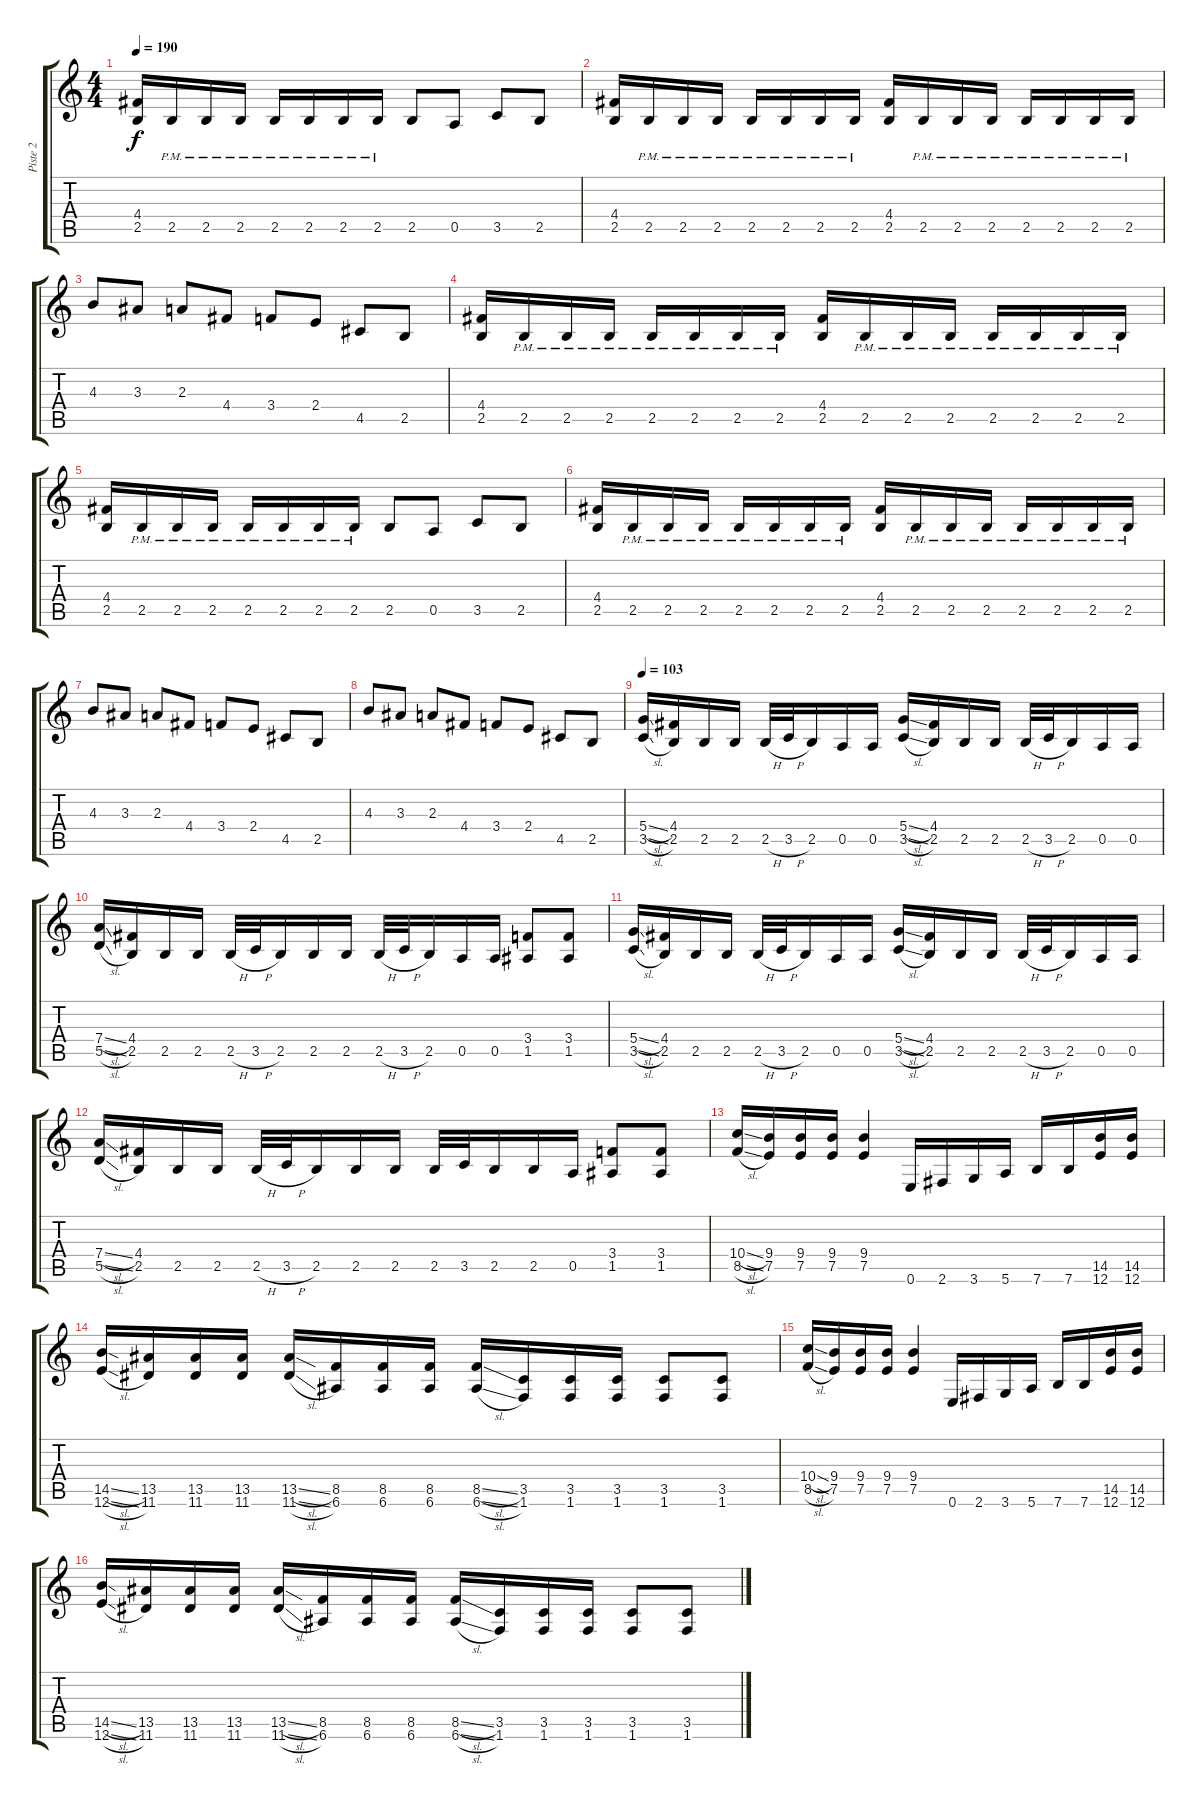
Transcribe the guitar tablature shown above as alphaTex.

\track ("Piste 2" "Piste 2") {instrument distortionguitar}
\staff {score tabs}
\tuning (E4 B3 G3 D3 A2 E2) {hide}
\ts (4 4)
\tempo 190
\clef g2
\ks c
(4.4 2.5).16{dy f} 2.5{pm}.16 2.5{pm}.16 2.5{pm}.16 2.5{pm}.16 2.5{pm}.16 2.5{pm}.16 2.5{pm}.16 2.5.8 0.5.8 3.5.8 2.5.8 |
(4.4 2.5).16 2.5{pm}.16 2.5{pm}.16 2.5{pm}.16 2.5{pm}.16 2.5{pm}.16 2.5{pm}.16 2.5{pm}.16 (4.4 2.5).16 2.5{pm}.16 2.5{pm}.16 2.5{pm}.16 2.5{pm}.16 2.5{pm}.16 2.5{pm}.16 2.5{pm}.16 |
4.3.8 3.3.8 2.3.8 4.4.8 3.4.8 2.4.8 4.5.8 2.5.8 |
(4.4 2.5).16 2.5{pm}.16 2.5{pm}.16 2.5{pm}.16 2.5{pm}.16 2.5{pm}.16 2.5{pm}.16 2.5{pm}.16 (4.4 2.5).16 2.5{pm}.16 2.5{pm}.16 2.5{pm}.16 2.5{pm}.16 2.5{pm}.16 2.5{pm}.16 2.5{pm}.16 |
(4.4 2.5).16 2.5{pm}.16 2.5{pm}.16 2.5{pm}.16 2.5{pm}.16 2.5{pm}.16 2.5{pm}.16 2.5{pm}.16 2.5.8 0.5.8 3.5.8 2.5.8 |
(4.4 2.5).16 2.5{pm}.16 2.5{pm}.16 2.5{pm}.16 2.5{pm}.16 2.5{pm}.16 2.5{pm}.16 2.5{pm}.16 (4.4 2.5).16 2.5{pm}.16 2.5{pm}.16 2.5{pm}.16 2.5{pm}.16 2.5{pm}.16 2.5{pm}.16 2.5{pm}.16 |
4.3.8 3.3.8 2.3.8 4.4.8 3.4.8 2.4.8 4.5.8 2.5.8 |
4.3.8 3.3.8 2.3.8 4.4.8 3.4.8 2.4.8 4.5.8 2.5.8 |
\tempo 103
(5.4{sl} 3.5{sl}).16 (4.4 2.5).16 2.5.16 2.5.16 2.5{h}.32 3.5{h}.32 2.5.16 0.5.16 0.5.16 (5.4{sl} 3.5{sl}).16 (4.4 2.5).16 2.5.16 2.5.16 2.5{h}.32 3.5{h}.32 2.5.16 0.5.16 0.5.16 |
(7.4{sl} 5.5{sl}).16 (4.4 2.5).16 2.5.16 2.5.16 2.5{h}.32 3.5{h}.32 2.5.16 2.5.16 2.5.16 2.5{h}.32 3.5{h}.32 2.5.16 0.5.16 0.5.16 (3.4 1.5).8 (3.4 1.5).8 |
(5.4{sl} 3.5{sl}).16 (4.4 2.5).16 2.5.16 2.5.16 2.5{h}.32 3.5{h}.32 2.5.16 0.5.16 0.5.16 (5.4{sl} 3.5{sl}).16 (4.4 2.5).16 2.5.16 2.5.16 2.5{h}.32 3.5{h}.32 2.5.16 0.5.16 0.5.16 |
(7.4{sl} 5.5{sl}).16 (4.4 2.5).16 2.5.16 2.5.16 2.5{h}.32 3.5{h}.32 2.5.16 2.5.16 2.5.16 2.5.32 3.5.32 2.5.16 2.5.16 0.5.16 (3.4 1.5).8 (3.4 1.5).8 |
(10.4{sl} 8.5{sl}).16 (9.4 7.5).16 (9.4 7.5).16 (9.4 7.5).16 (9.4 7.5).4 0.6.16 2.6.16 3.6.16 5.6.16 7.6.16 7.6.16 (14.5 12.6).16 (14.5 12.6).16 |
(14.5{sl} 12.6{sl}).16 (13.5 11.6).16 (13.5 11.6).16 (13.5 11.6).16 (13.5{sl} 11.6{sl}).16 (8.5 6.6).16 (8.5 6.6).16 (8.5 6.6).16 (8.5{sl} 6.6{sl}).16 (3.5 1.6).16 (3.5 1.6).16 (3.5 1.6).16 (3.5 1.6).8 (3.5 1.6).8 |
(10.4{sl} 8.5{sl}).16 (9.4 7.5).16 (9.4 7.5).16 (9.4 7.5).16 (9.4 7.5).4 0.6.16 2.6.16 3.6.16 5.6.16 7.6.16 7.6.16 (14.5 12.6).16 (14.5 12.6).16 |
(14.5{sl} 12.6{sl}).16 (13.5 11.6).16 (13.5 11.6).16 (13.5 11.6).16 (13.5{sl} 11.6{sl}).16 (8.5 6.6).16 (8.5 6.6).16 (8.5 6.6).16 (8.5{sl} 6.6{sl}).16 (3.5 1.6).16 (3.5 1.6).16 (3.5 1.6).16 (3.5 1.6).8 (3.5 1.6).8
